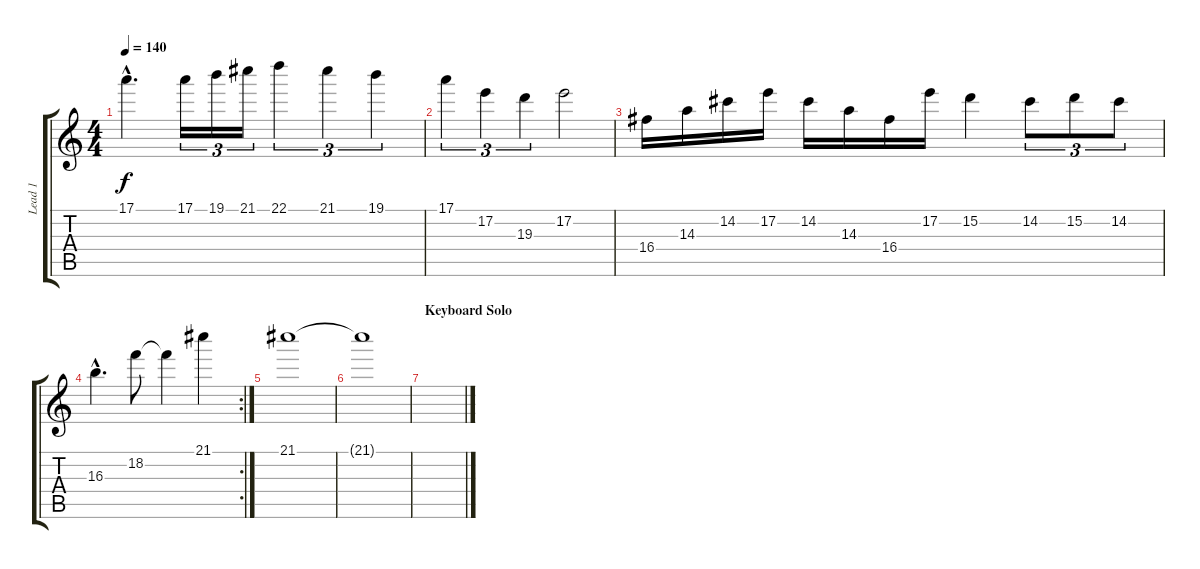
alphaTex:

\track ("Lead 1" "Lead 1") {instrument overdrivenguitar}
\staff {score tabs}
\tuning (E4 B3 G3 D3 A2 E2) {hide}
\ts (4 4)
\tempo 140
\clef g2
\ks c
17.1{hac}.4{d dy f} 17.1.16{tu (3 2)} 19.1.16{tu (3 2)} 21.1.16{tu (3 2)} 22.1.4{tu (3 2)} 21.1.4{tu (3 2)} 19.1.4{tu (3 2)} |
17.1.4{tu (3 2)} 17.2.4{tu (3 2)} 19.3.4{tu (3 2)} 17.2.2 |
16.4.16 14.3.16 14.2.16 17.2.16 14.2.16 14.3.16 16.4.16 17.2.16 15.2.4 14.2.8{tu (3 2)} 15.2.8{tu (3 2)} 14.2.8{tu (3 2)} |
\rc 2
16.3{hac}.4{d} 18.2.8 18.2{t}.4 21.1.4 |
21.1.1 |
21.1{t}.1 |
\section ("" "Keyboard Solo")
